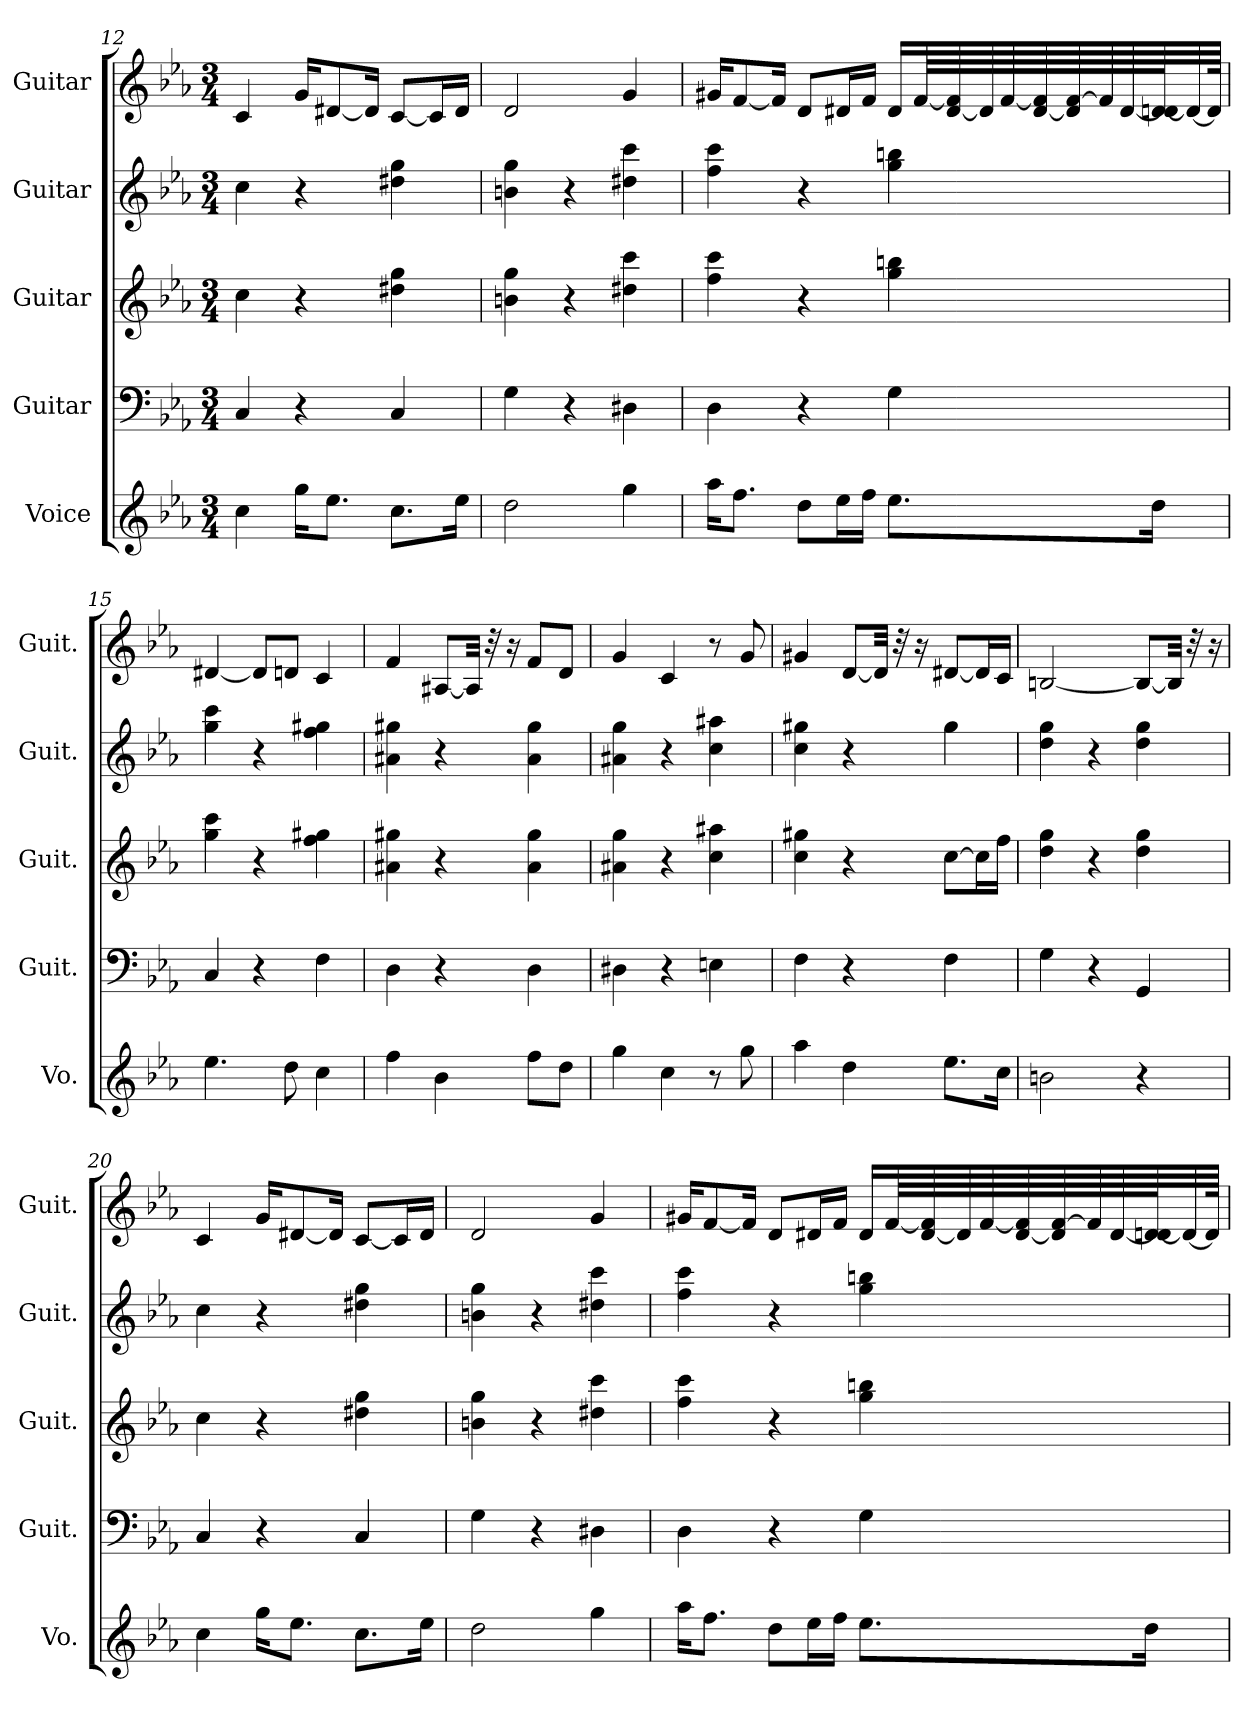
**kern	**kern	**kern	**kern	**kern
*part5	*part4	*part3	*part2	*part1
*staff5	*staff4	*staff3	*staff2	*staff1
*I"Voice	*I"Guitar	*I"Guitar	*I"Guitar	*I"Guitar
*I'Vo.	*I'Guit.	*I'Guit.	*I'Guit.	*I'Guit.
*clefG2	*clefF4	*clefG2	*clefG2	*clefG2
*k[b-e-a-]	*k[b-e-a-]	*k[b-e-a-]	*k[b-e-a-]	*k[b-e-a-]
*M3/4	*M3/4	*M3/4	*M3/4	*M3/4
=12	=12	=12	=12	=12
4cc\	4C/	4cc\	4cc\	4c/
16gg\KL	4r	4r	4r	16g/KL
8.ee-\J	.	.	.	[8d#X/
.	.	.	.	16d#/Jk]
8.cc\L	4C/	4dd#X\ 4gg\	4dd#X\ 4gg\	[8c/L
.	.	.	.	16c/L]
16ee-\Jk	.	.	.	16d#/JJ
!!LO:PB:g=z
=13	=13	=13	=13	=13
2dd\	4G\	4bn\ 4gg\	4bn\ 4gg\	2d/
.	4r	4r	4r	.
4gg\	4D#X\	4dd#X\ 4ccc\	4dd#X\ 4ccc\	4g/
=14	=14	=14	=14	=14
16aa-\KL	4D\	4ff\ 4ccc\	4ff\ 4ccc\	16g#X/KL
8.ff\J	.	.	.	[8f/
.	.	.	.	16f/Jk]
8dd\L	4r	4r	4r	8d/L
16ee-\L	.	.	.	16d#X/L
16ff\JJ	.	.	.	16f/JJ
8.ee-\L	4G\	4gg\ 4bbn\	4gg\ 4bbn\	16d#/LL
.	.	.	.	[64f/LL
.	.	.	.	[64d#/ 64f/]
.	.	.	.	64d#/]
.	.	.	.	[64f/
.	.	.	.	[64d#/ 64f/]
.	.	.	.	64d#/] [64f/
.	.	.	.	64f/]
.	.	.	.	[64d#/
16dd\Jk	.	.	.	[64dn/ 64d#/]J
.	.	.	.	32d/_
.	.	.	.	64d/JJJk]
=15	=15	=15	=15	=15
4.ee-\	4C/	4gg\ 4ccc\	4gg\ 4ccc\	[4d#X/
.	4r	4r	4r	8d#/L]
8dd\	.	.	.	8dn/J
4cc\	4F\	4ff\ 4gg#X\	4ff\ 4gg#X\	4c/
=16	=16	=16	=16	=16
4ff\	4D\	4a#X\ 4gg#X\	4a#X\ 4gg#X\	4f/
4b-\	4r	4r	4r	[8A#X/L
.	.	.	.	32A#/Jkk]
.	.	.	.	32r
.	.	.	.	16r
8ff\L	4D\	4a#\ 4gg#\	4a#\ 4gg#\	8f/L
8dd\J	.	.	.	8d/J
!!LO:LB:g=z
=17	=17	=17	=17	=17
4gg\	4D#X\	4a#X\ 4gg\	4a#X\ 4gg\	4g/
4cc\	4r	4r	4r	4c/
8r	4En\	4cc\ 4aa#X\	4cc\ 4aa#X\	8r
8gg\	.	.	.	8g/
=18	=18	=18	=18	=18
4aa-\	4F\	4cc\ 4gg#X\	4cc\ 4gg#X\	4g#X/
4dd\	4r	4r	4r	[8d/L
.	.	.	.	32d/Jkk]
.	.	.	.	32r
.	.	.	.	16r
8.ee-\L	4F\	[8cc\L	4gg#\	[8d#X/L
.	.	16cc\L]	.	16d#/L]
16cc\Jk	.	16ff\JJ	.	16c/JJ
=19	=19	=19	=19	=19
2bn\	4G\	4dd\ 4gg\	4dd\ 4gg\	[2Bn/
.	4r	4r	4r	.
4r	4GG/	4dd\ 4gg\	4dd\ 4gg\	8B/L_
.	.	.	.	32B/Jkk]
.	.	.	.	32r
.	.	.	.	16r
=20	=20	=20	=20	=20
4cc\	4C/	4cc\	4cc\	4c/
16gg\KL	4r	4r	4r	16g/KL
8.ee-\J	.	.	.	[8d#X/
.	.	.	.	16d#/Jk]
8.cc\L	4C/	4dd#X\ 4gg\	4dd#X\ 4gg\	[8c/L
.	.	.	.	16c/L]
16ee-\Jk	.	.	.	16d#/JJ
=21	=21	=21	=21	=21
2dd\	4G\	4bn\ 4gg\	4bn\ 4gg\	2d/
.	4r	4r	4r	.
4gg\	4D#X\	4dd#X\ 4ccc\	4dd#X\ 4ccc\	4g/
!!LO:PB:g=z
=22	=22	=22	=22	=22
16aa-\KL	4D\	4ff\ 4ccc\	4ff\ 4ccc\	16g#X/KL
8.ff\J	.	.	.	[8f/
.	.	.	.	16f/Jk]
8dd\L	4r	4r	4r	8d/L
16ee-\L	.	.	.	16d#X/L
16ff\JJ	.	.	.	16f/JJ
8.ee-\L	4G\	4gg\ 4bbn\	4gg\ 4bbn\	16d#/LL
.	.	.	.	[64f/LL
.	.	.	.	[64d#/ 64f/]
.	.	.	.	64d#/]
.	.	.	.	[64f/
.	.	.	.	[64d#/ 64f/]
.	.	.	.	64d#/] [64f/
.	.	.	.	64f/]
.	.	.	.	[64d#/
16dd\Jk	.	.	.	[64dn/ 64d#/]J
.	.	.	.	32d/_
.	.	.	.	64d/JJJk]
=	=	=	=	=
*-	*-	*-	*-	*-
